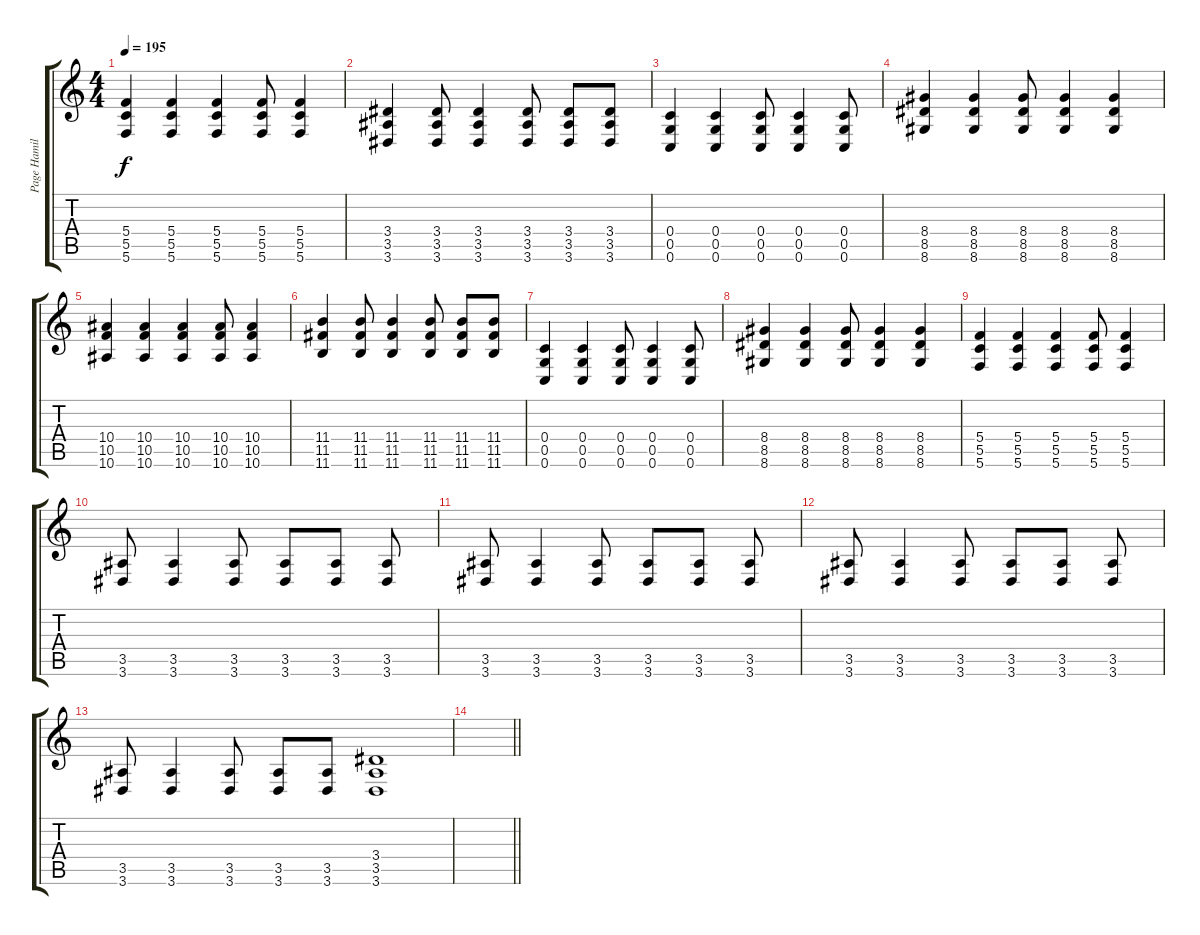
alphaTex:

\track ("Page Hamilton" "Page Hamil") {instrument overdrivenguitar}
\staff {score tabs}
\tuning (D4 A3 F3 C3 G2 C2) {hide}
\ts (4 4)
\tempo 195
\clef g2
\ks c
(5.4 5.5 5.6).4{dy f} (5.4 5.5 5.6).4 (5.4 5.5 5.6).4 (5.4 5.5 5.6).8 (5.4 5.5 5.6).4 |
(3.4 3.5 3.6).4 (3.4 3.5 3.6).8 (3.4 3.5 3.6).4 (3.4 3.5 3.6).8 (3.4 3.5 3.6).8 (3.4 3.5 3.6).8 |
(0.4 0.5 0.6).4 (0.4 0.5 0.6).4 (0.4 0.5 0.6).8 (0.4 0.5 0.6).4 (0.4 0.5 0.6).8 |
(8.4 8.5 8.6).4 (8.4 8.5 8.6).4 (8.4 8.5 8.6).8 (8.4 8.5 8.6).4 (8.4 8.5 8.6).4 |
(10.4 10.5 10.6).4 (10.4 10.5 10.6).4 (10.4 10.5 10.6).4 (10.4 10.5 10.6).8 (10.4 10.5 10.6).4 |
(11.4 11.5 11.6).4 (11.4 11.5 11.6).8 (11.4 11.5 11.6).4 (11.4 11.5 11.6).8 (11.4 11.5 11.6).8 (11.4 11.5 11.6).8 |
(0.4 0.5 0.6).4 (0.4 0.5 0.6).4 (0.4 0.5 0.6).8 (0.4 0.5 0.6).4 (0.4 0.5 0.6).8 |
(8.4 8.5 8.6).4 (8.4 8.5 8.6).4 (8.4 8.5 8.6).8 (8.4 8.5 8.6).4 (8.4 8.5 8.6).4 |
(5.4 5.5 5.6).4 (5.4 5.5 5.6).4 (5.4 5.5 5.6).4 (5.4 5.5 5.6).8 (5.4 5.5 5.6).4 |
(3.5 3.6).8 (3.5 3.6).4 (3.5 3.6).8 (3.5 3.6).8 (3.5 3.6).8 (3.5 3.6).8 |
(3.5 3.6).8 (3.5 3.6).4 (3.5 3.6).8 (3.5 3.6).8 (3.5 3.6).8 (3.5 3.6).8 |
(3.5 3.6).8 (3.5 3.6).4 (3.5 3.6).8 (3.5 3.6).8 (3.5 3.6).8 (3.5 3.6).8 |
(3.5 3.6).8 (3.5 3.6).4 (3.5 3.6).8 (3.5 3.6).8 (3.5 3.6).8 (3.4 3.5 3.6).1 |
\barLineRight lightlight
